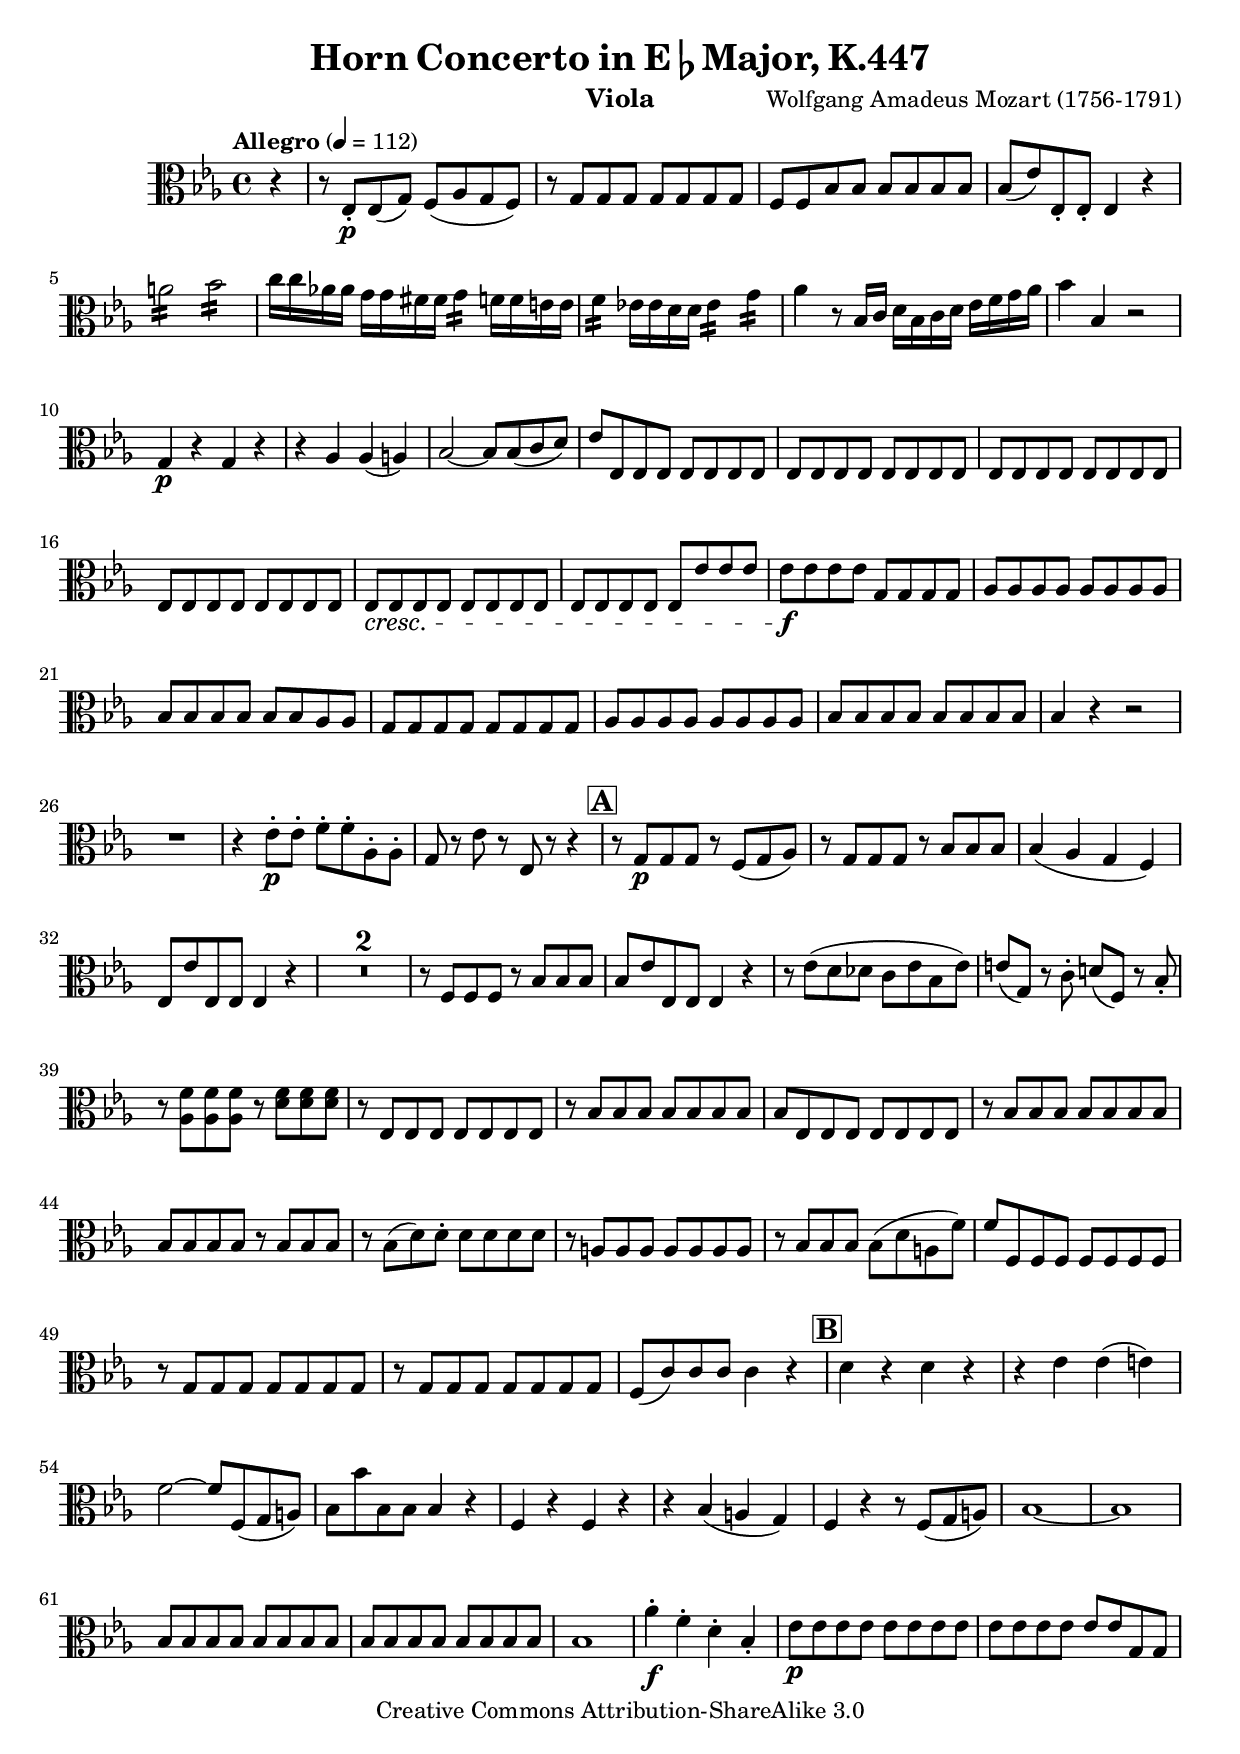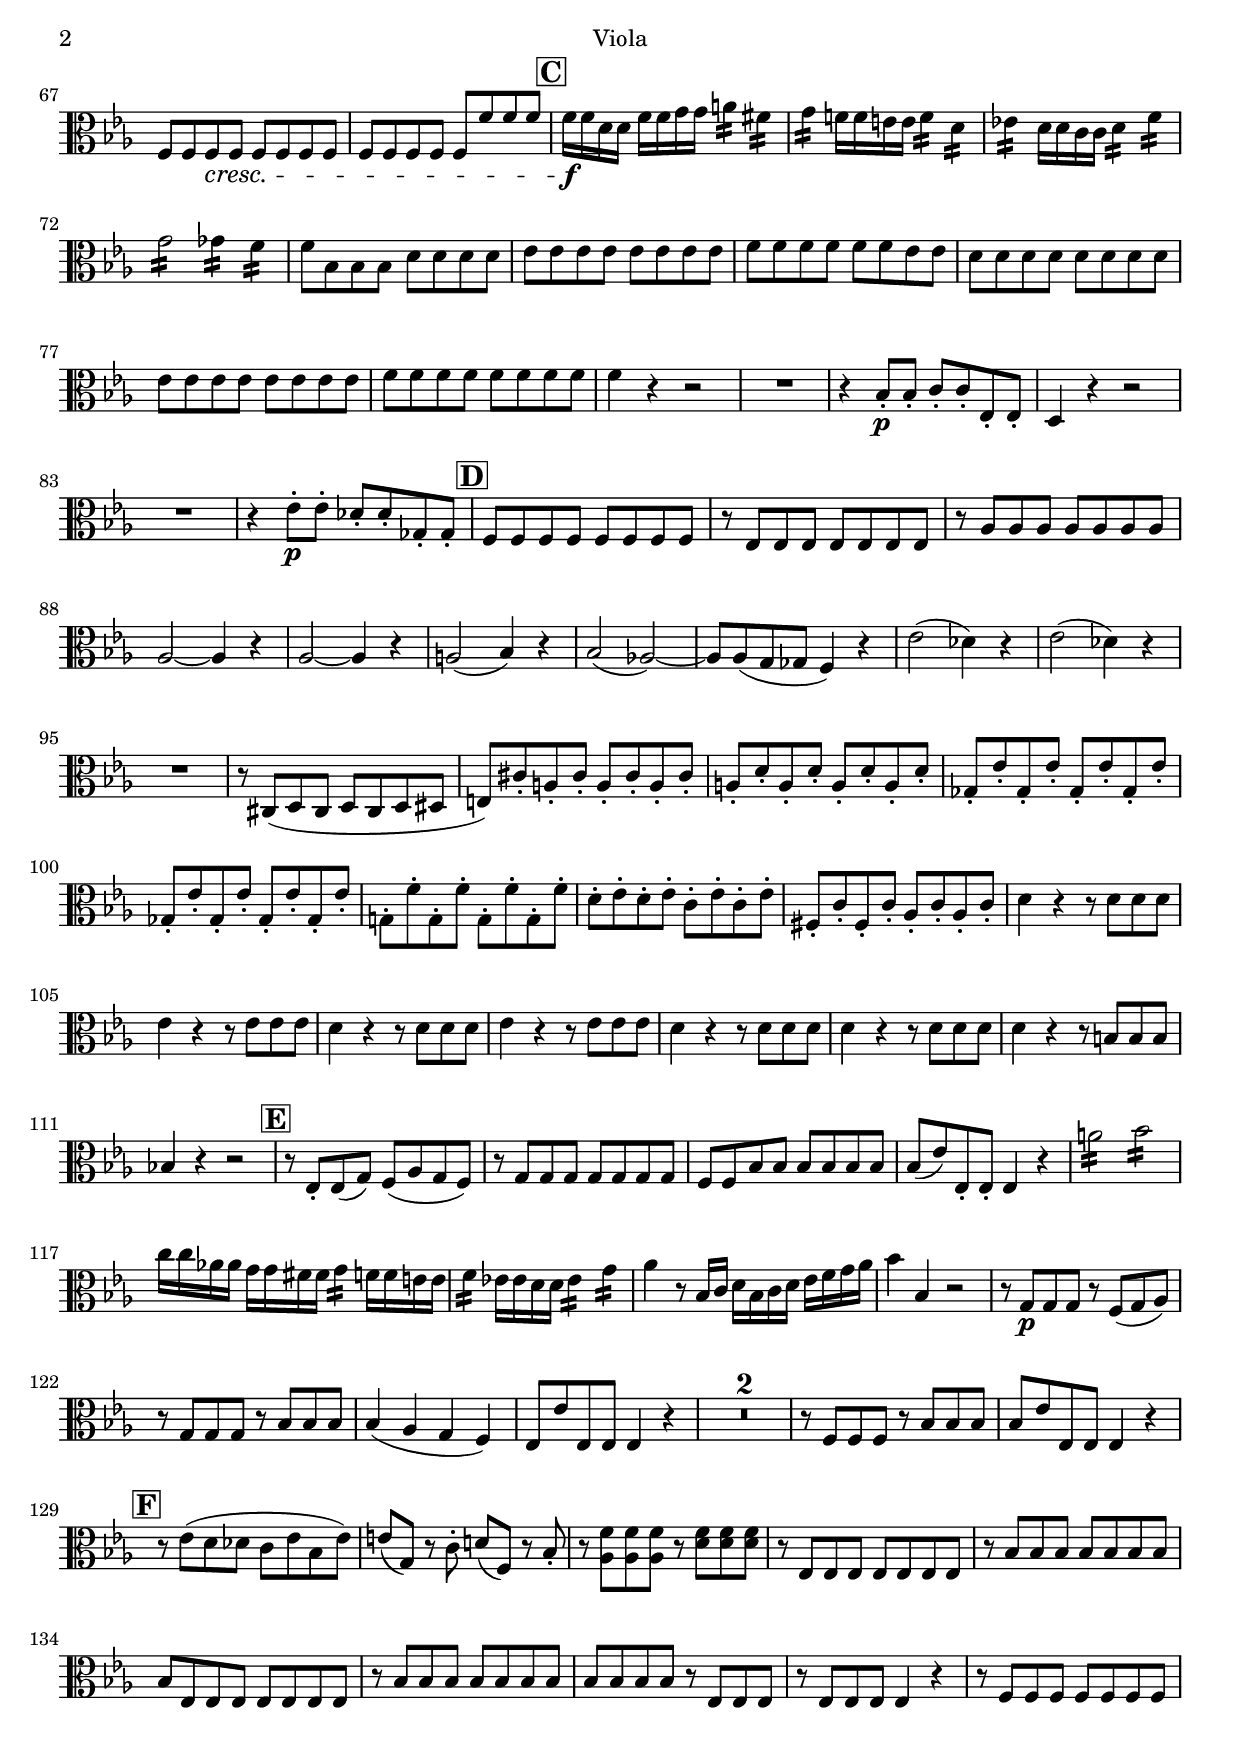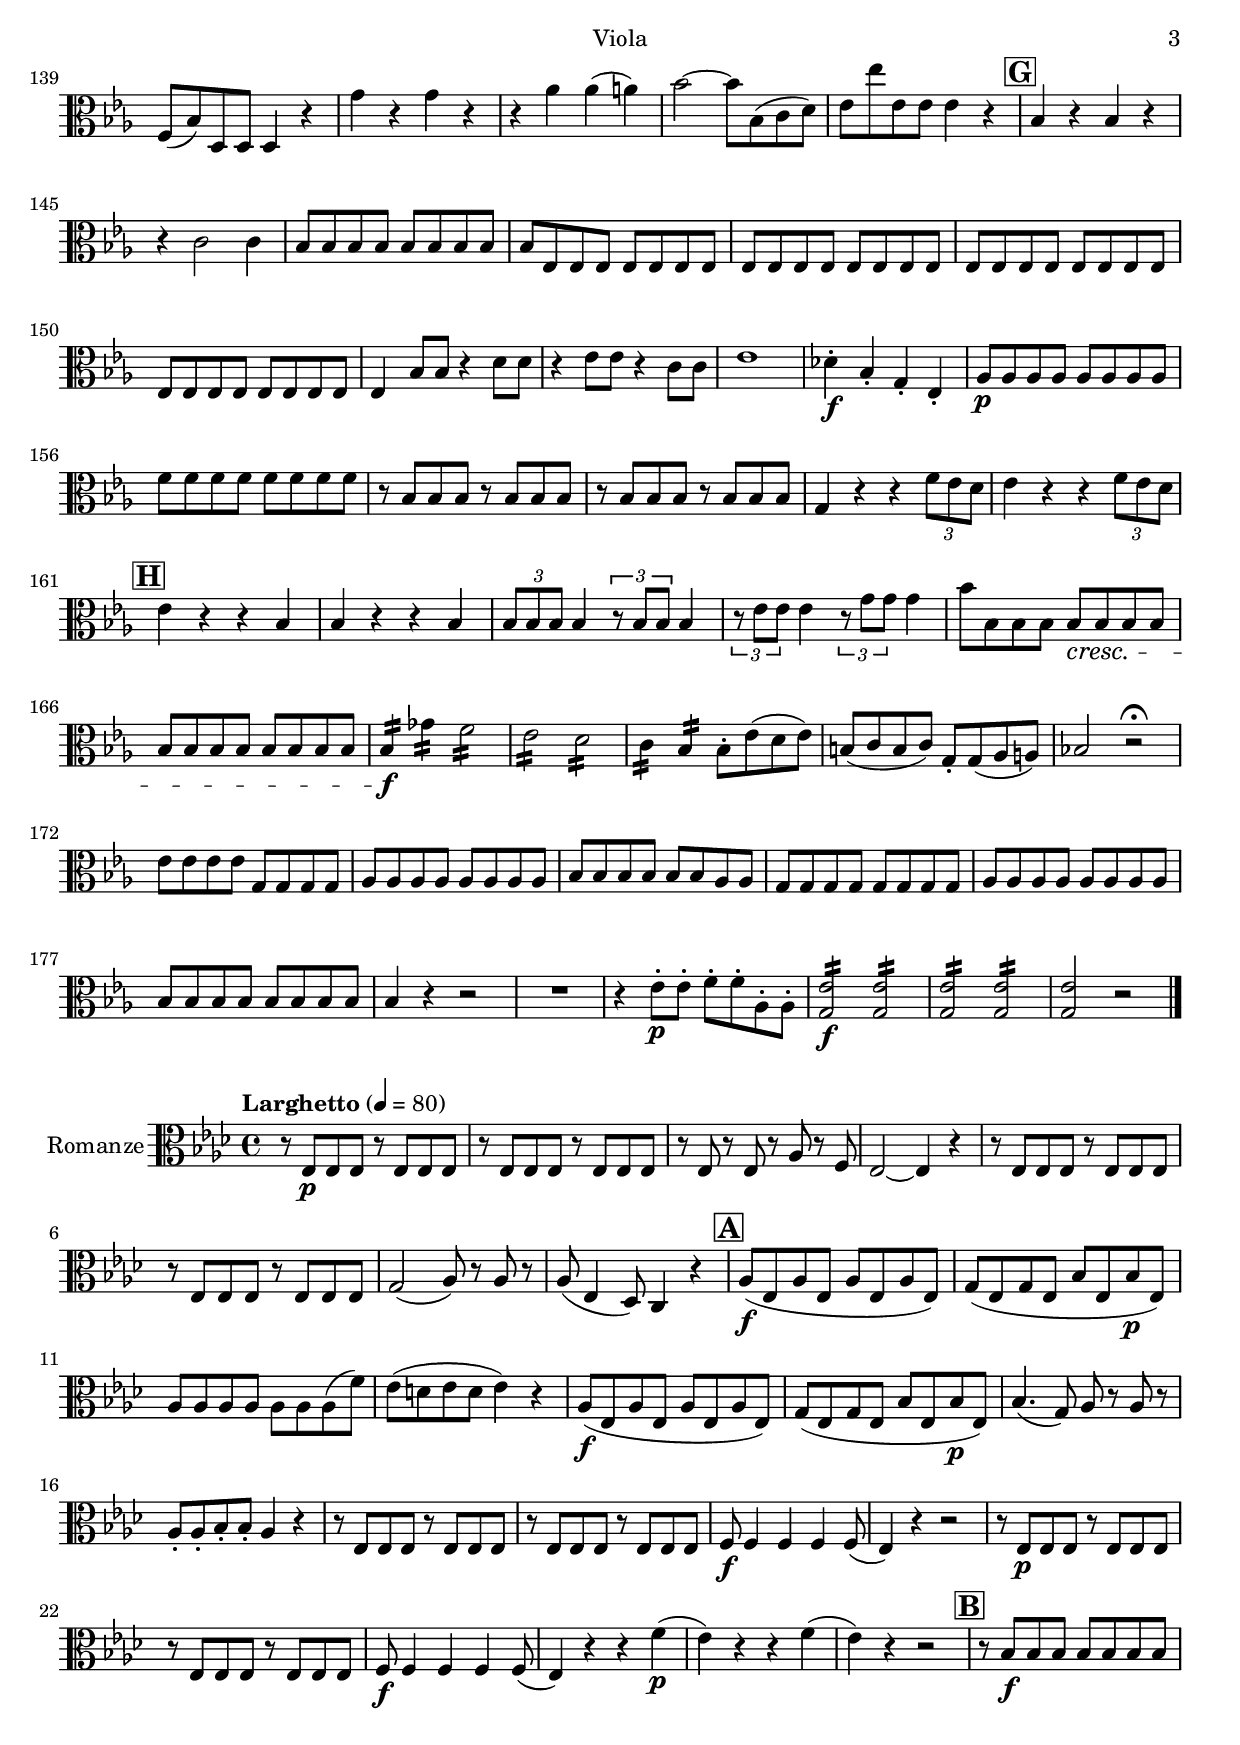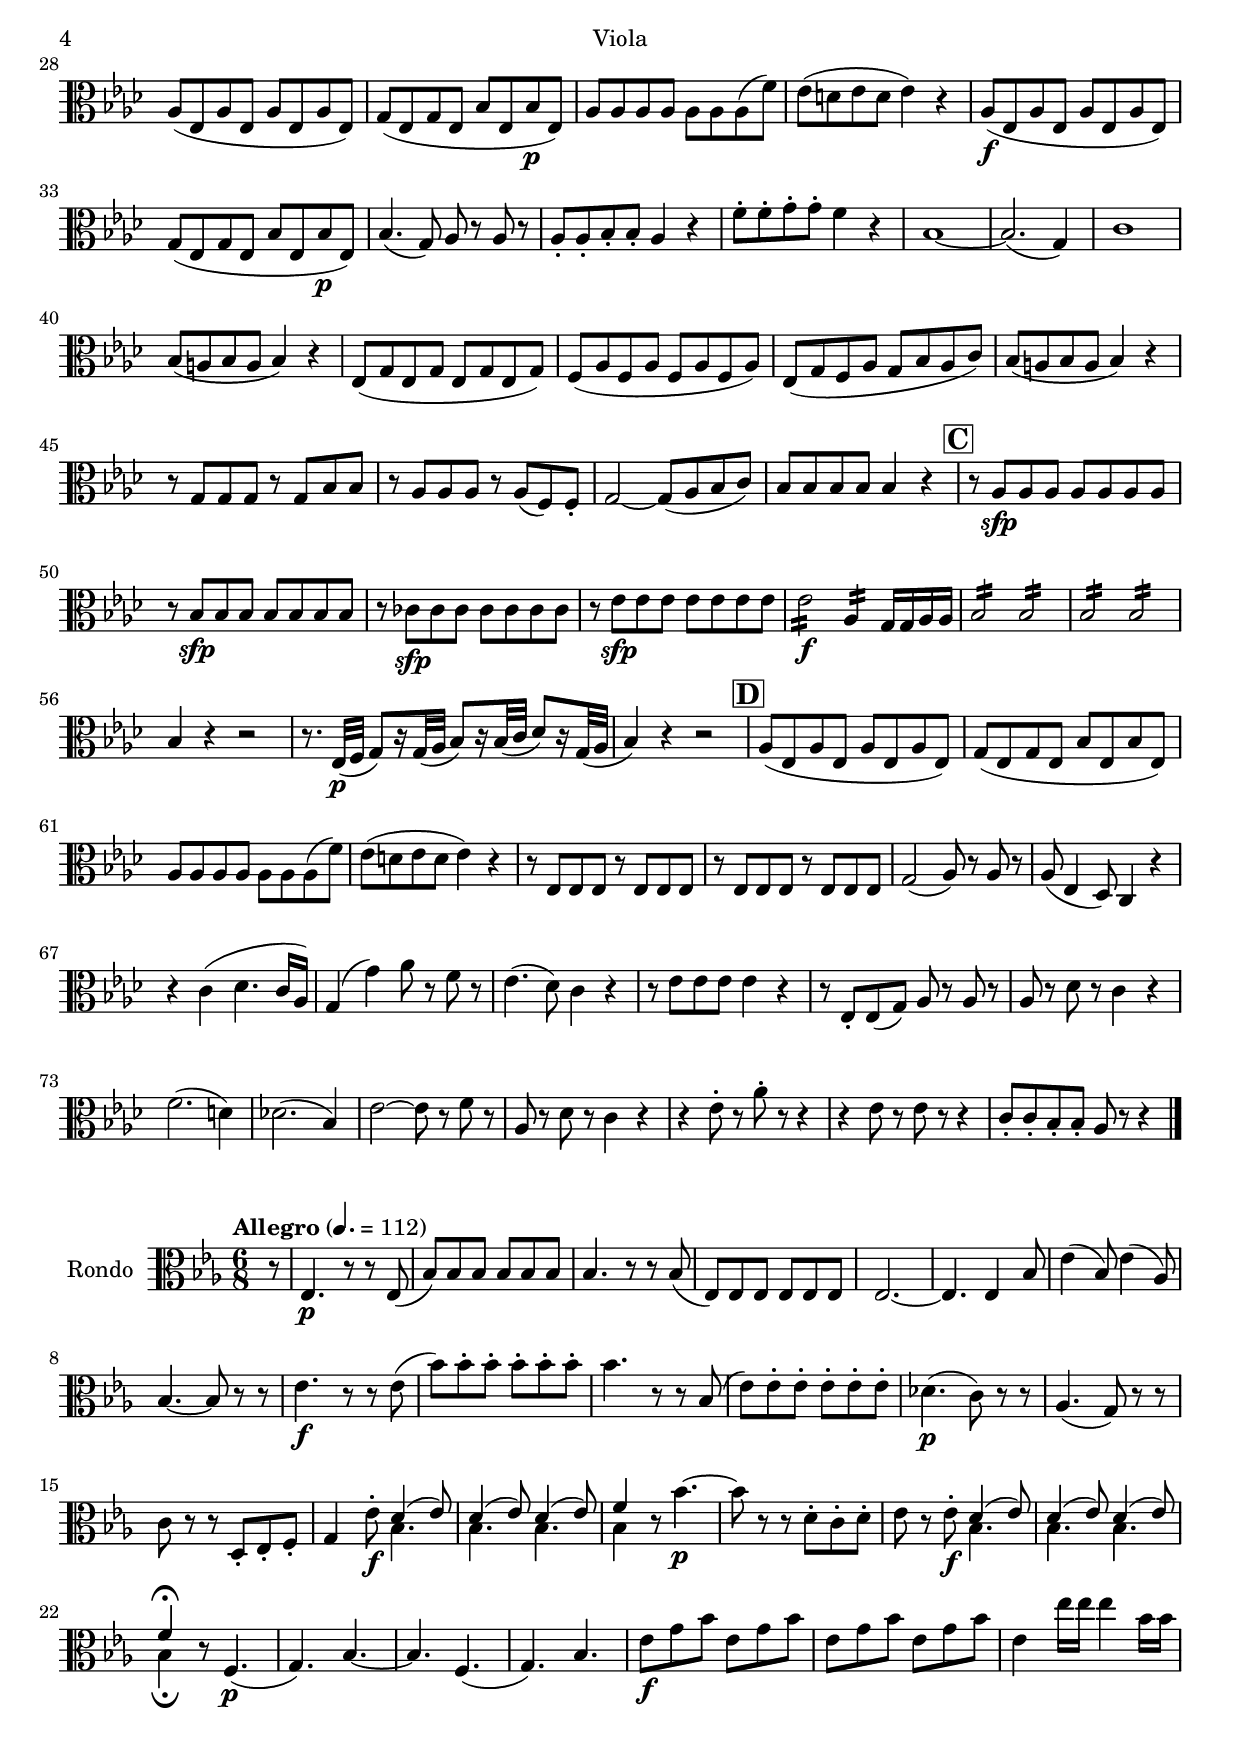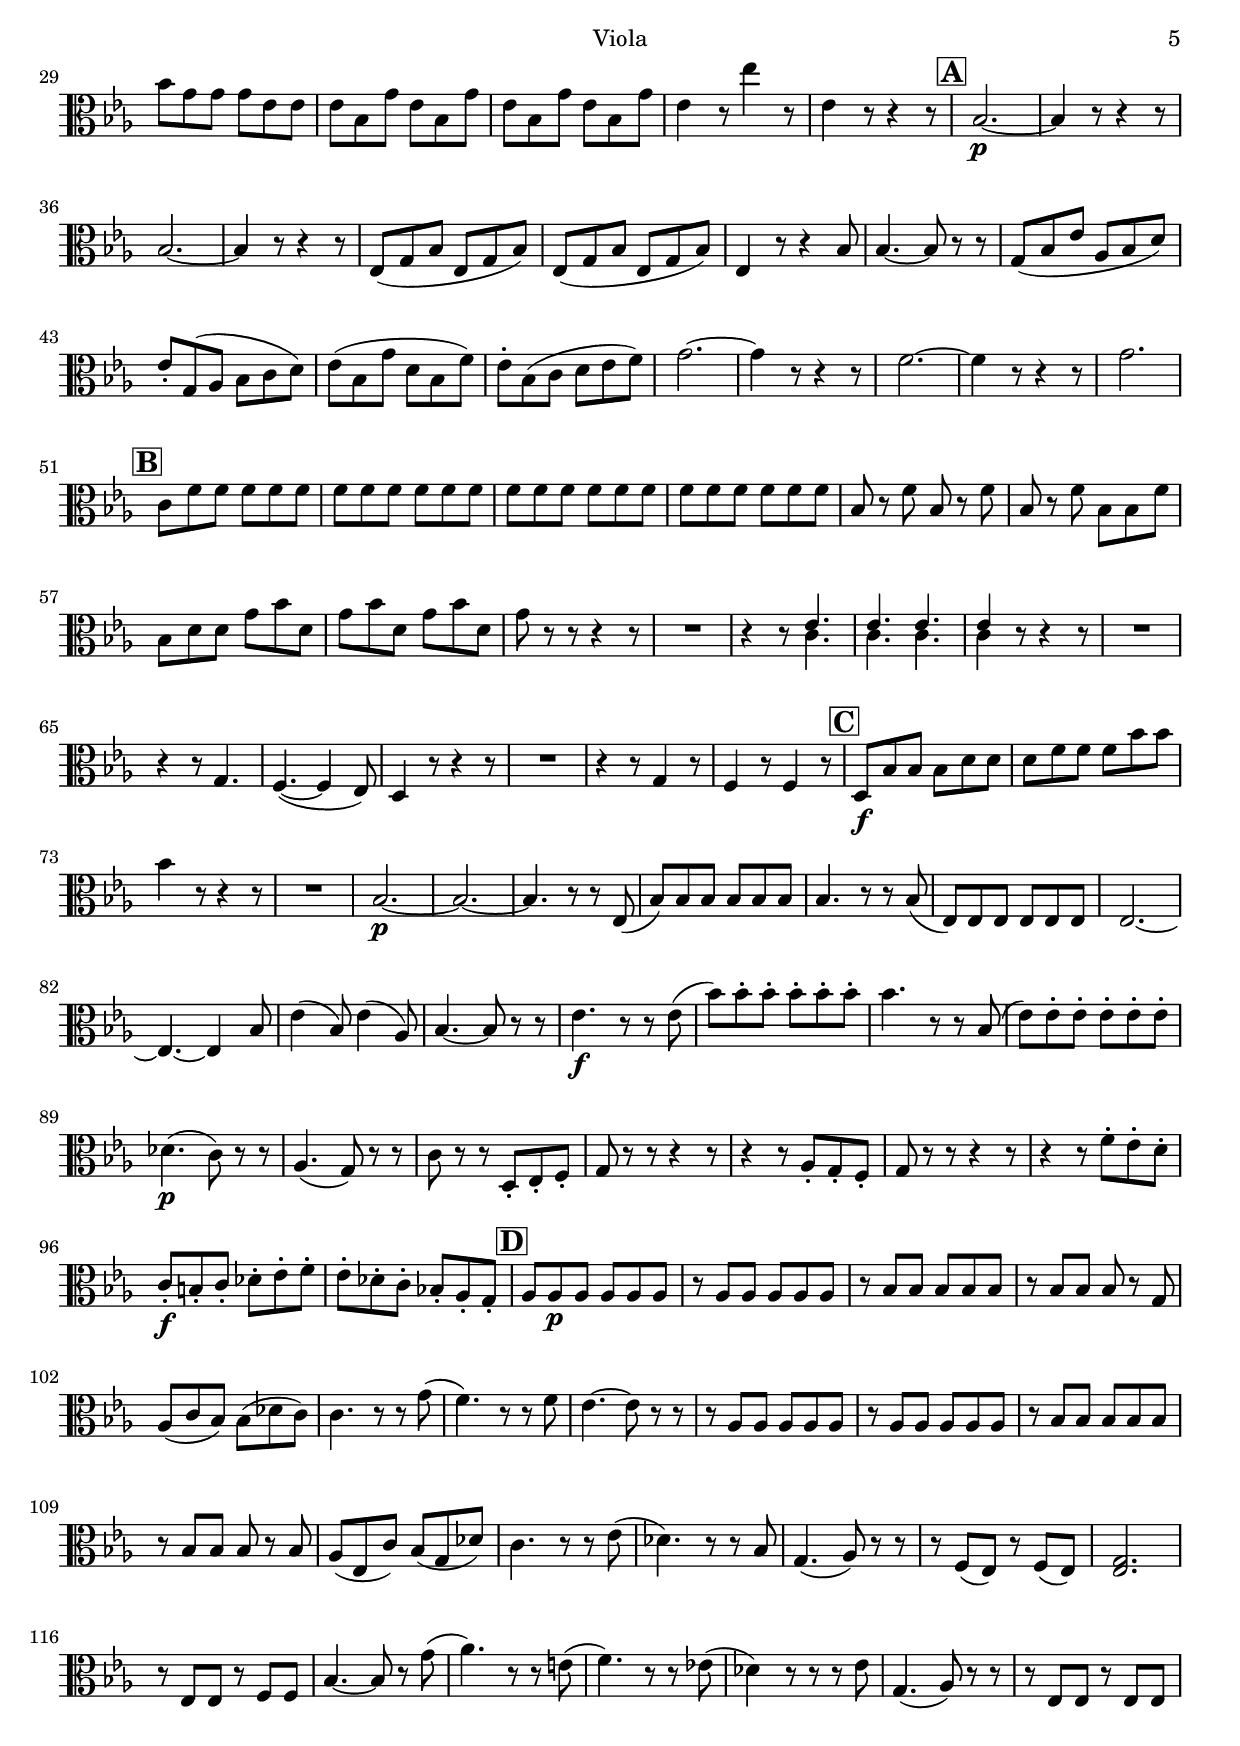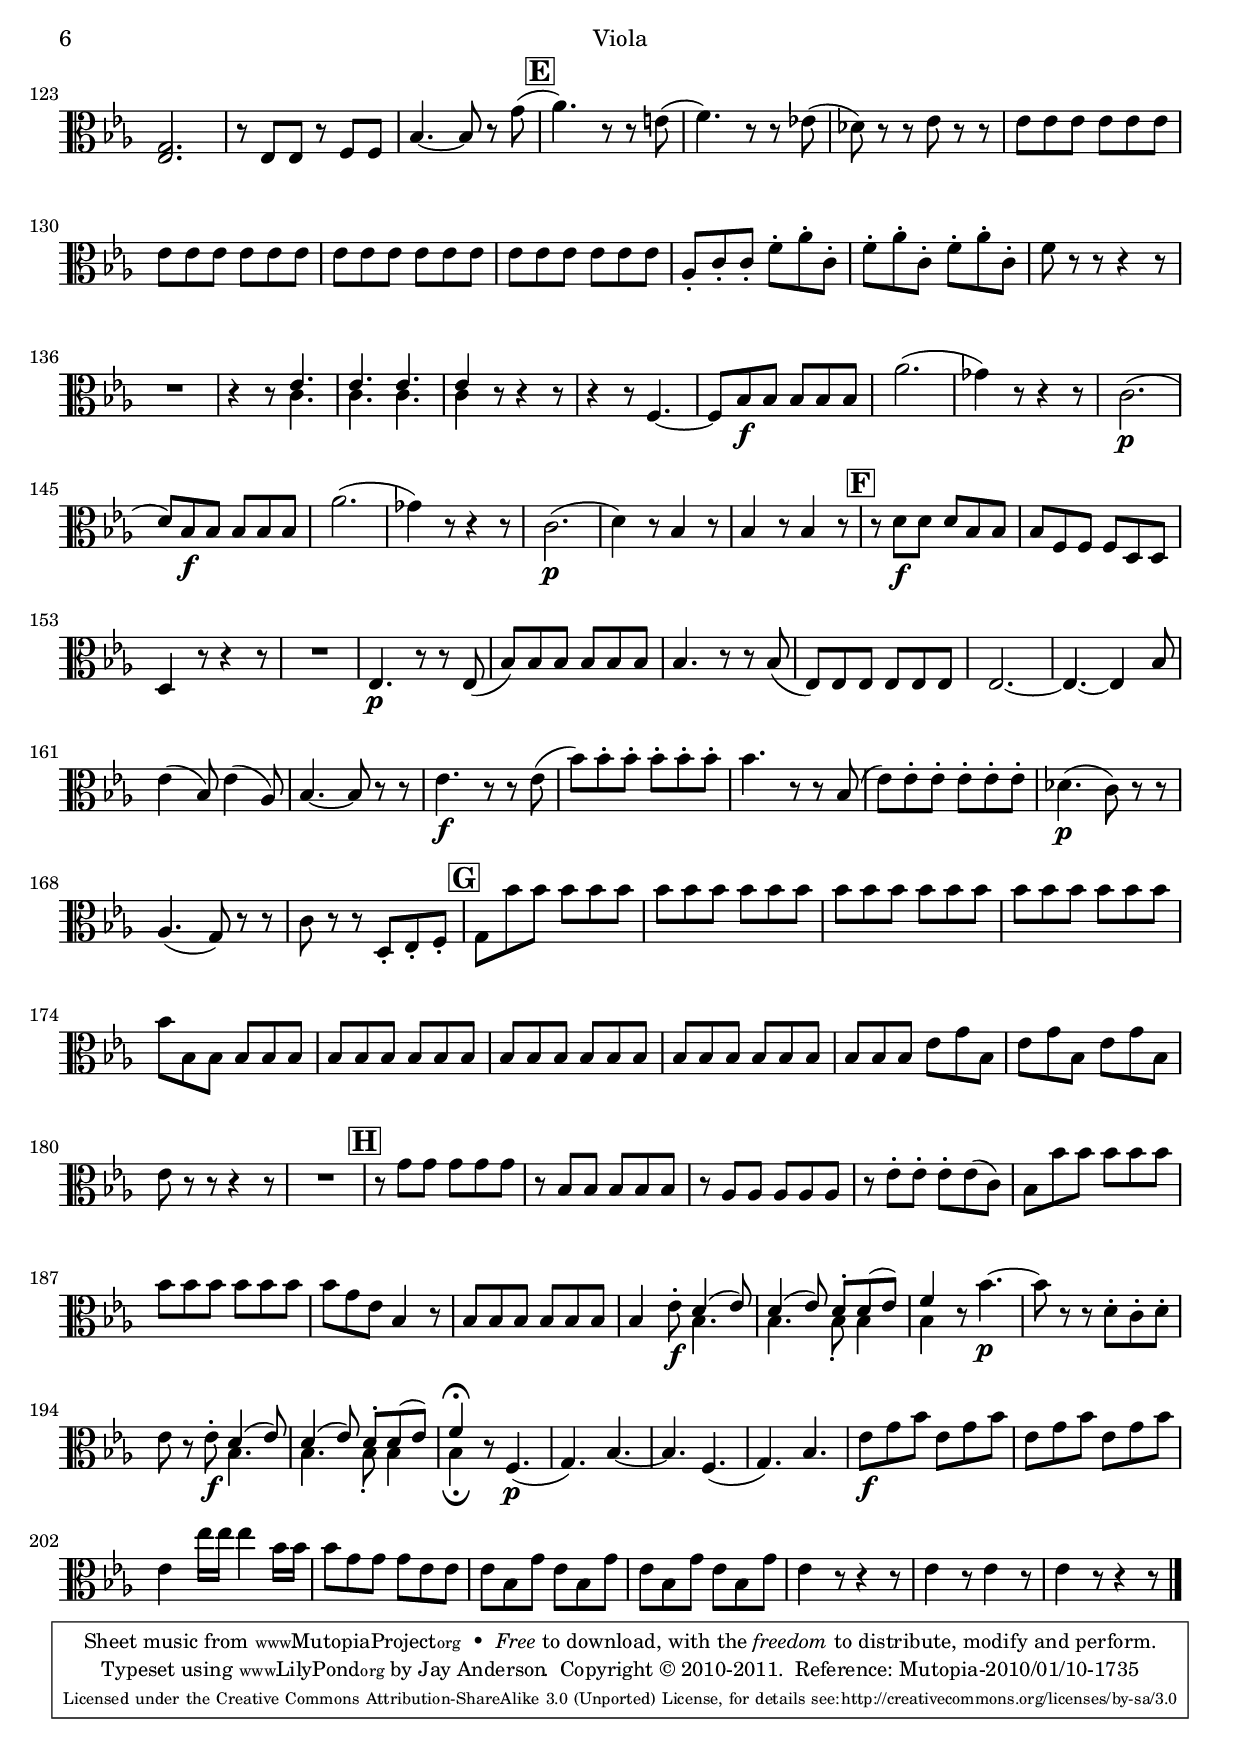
\version "2.13.50"

\include "defs.ily"
\version "2.13.50"

violaAllegro = \relative c
{
  \clef alto
  \key ees \major
  r4 |
  r8 ees-.\p ees( g) f( aes g f) |
  r g g g g g g g |
  f f bes bes bes bes bes bes |
  bes( ees) ees,-. ees-. ees4 r |
  \repeat tremolo 8 a'16 \repeat tremolo 8 bes |
  c c aes aes g g fis fis \repeat tremolo 4 g f f e e |
  \repeat tremolo 4 f ees ees d d \repeat tremolo 4 ees \repeat tremolo 4 g |
  aes4 r8 bes,16 c d bes c d ees f g aes |
  bes4 bes, r2 |
  g4\p r g r |
  r aes aes( a) |
  bes2~ bes8 bes( c d) |
  ees ees, ees ees ees ees ees ees |
  \repeat unfold 3 {ees ees ees ees ees ees ees ees |}
  ees\cresc ees ees ees ees ees ees ees |
  ees ees ees ees ees ees' ees ees |
  ees\f ees ees ees g, g g g |
  aes aes aes aes aes aes aes aes |
  bes bes bes bes bes bes aes aes |
  g g g g g g g g |
  aes aes aes aes aes aes aes aes |
  bes bes bes bes bes bes bes bes |
  bes4 r r2 |
  R1 |
  r4 ees8-.\p ees-. f-. f-. aes,-. aes-. |
  g r ees' r ees, r r4 |
  r8 g\p g g r f( g aes) |
  r g g g r bes bes bes |
  bes4( aes g f) |
  ees8 ees' ees, ees ees4 r |
  R1*2 |
  r8 f f f r bes bes bes |
  bes ees ees, ees ees4 r |
  r8 ees'( d des c ees bes ees) |
  e( g,) r c-. d( f,) r bes-. |
  r <aes f'> q q r <d f> q q |
  r ees, ees ees ees ees ees ees |
  r bes' bes bes bes bes bes bes |
  bes ees, ees ees ees ees ees ees |
  r bes' bes bes bes bes bes bes |
  bes bes bes bes r bes bes bes |
  r bes( d) d-. d d d d |
  r a a a a a a a |
  r bes bes bes bes( d a f') |
  f f, f f f f f f |
  r g g g g g g g |
  r g g g g g g g |
  f( c') c c c4 r |
  d4 r d r |
  r ees ees( e) |
  f2~ f8 f,( g a) |
  bes bes' bes, bes bes4 r |
  f4 r f r |
  r bes( a g) |
  f r r8 f( g a) |
  bes1~ |
  bes |
  bes8 bes bes bes bes bes bes bes |
  bes bes bes bes bes bes bes bes |
  bes1 |
  aes'4-.\f f-. d-. bes-. |
  ees8\p ees ees ees ees ees ees ees |
  ees ees ees ees ees ees g, g |
  f f f\cresc f f f f f |
  f f f f f f' f f |
  f16\f f d d f f g g \repeat tremolo 4 a \repeat tremolo 4 fis |
  \repeat tremolo 4 g f f e e \repeat tremolo 4 f \repeat tremolo 4 d |
  \repeat tremolo 4 ees d d c c \repeat tremolo 4 d \repeat tremolo 4 f |
  \repeat tremolo 8 g \repeat tremolo 4 ges \repeat tremolo 4 f |
  f8 bes, bes bes d d d d |
  ees ees ees ees ees ees ees ees |
  f f f f f f ees ees |
  d d d d d d d d |
  ees ees ees ees ees ees ees ees |
  f f f f f f f f |
  f4 r r2 |
  R1 |
  r4 bes,8-.\p bes-. c-. c-. ees,-. ees-. |
  d4 r r2 |
  R1 |
  r4 ees'8-.\p ees-. des-. des-. ges,-. ges-. |
  f f f f f f f f |
  r ees ees ees ees ees ees ees |
  r aes aes aes aes aes aes aes |
  aes2~ aes4 r |
  aes2~ aes4 r |
  a2( bes4) r |
  bes2( aes~) |
  aes8 aes( g ges f4) r |
  ees'2( des4) r |
  ees2( des4) r |
  R1 |
  r8 cis,( d cis d cis d dis |
  e) cis'-. \repeat unfold 3 {a-. cis-.} |
  \repeat unfold 4 {a-. d-.} |
  \repeat unfold 8 {ges,-. ees'-.} |
  \repeat unfold 4 {g,-. f'-.} |
  \repeat unfold 2 {d-. ees-.} \repeat unfold 2 {c-. ees-.} |
  \repeat unfold 2 {fis,-. c'-.} \repeat unfold 2 {aes-. c-.} |
  d4 r r8 d d d |
  ees4 r r8 ees ees ees |
  d4 r r8 d d d |
  ees4 r r8 ees ees ees |
  d4 r r8 d d d |
  d4 r r8 d d d |
  d4 r r8 b b b |
  bes4 r r2 |
  r8 ees,8-. ees( g) f( aes g f) |
  r g g g g g g g |
  f f bes bes bes bes bes bes |
  bes( ees) ees,-. ees-. ees4 r |
  \repeat tremolo 8 a'16 \repeat tremolo 8 bes |
  c c aes aes g g fis fis \repeat tremolo 4 g f f e e |
  \repeat tremolo 4 f ees ees d d \repeat tremolo 4 ees \repeat tremolo 4 g |
  aes4 r8 bes,16 c d bes c d ees f g aes |
  bes4 bes, r2 |
  r8 g\p g g r f( g aes) |
  r g g g r bes bes bes |
  bes4( aes g f) |
  ees8 ees' ees, ees ees4 r |
  R1*2 |
  r8 f f f r bes bes bes |
  bes ees ees, ees ees4 r |
  r8 ees'( d des c ees bes ees) |
  e( g,) r c-. d( f,) r bes-. |
  r <aes f'> q q r <d f> q q |
  r ees, ees ees ees ees ees ees |
  r bes' bes bes bes bes bes bes |
  bes ees, ees ees ees ees ees ees |
  r bes' bes bes bes bes bes bes |
  bes bes bes bes r ees, ees ees |
  r ees ees ees ees4 r |
  r8 f f f f f f f |
  f( bes) d, d d4 r |
  g' r g r |
  r aes aes( a) |
  bes2~ bes8 bes,( c d) |
  ees ees' ees, ees ees4 r |
  bes r bes r |
  r c2 c4 |
  bes8 bes bes bes bes bes bes bes |
  bes ees, ees ees ees ees ees ees |
  \repeat unfold 3 {ees ees ees ees ees ees ees ees |}
  ees4 bes'8 bes r4 d8 d |
  r4 ees8 ees r4 c8 c |
  ees1 |
  des4-.\f bes-. g-. ees-. |
  aes8\p aes aes aes aes aes aes aes |
  f' f f f f f f f |
  \repeat unfold 4 {r bes, bes bes} |
  g4 r r \times 2/3 {f'8 ees d} |
  ees4 r r \times 2/3 {f8 ees d} |
  ees4 r r bes |
  bes r r bes |
  \times 2/3 {bes8 bes bes} bes4 \times 2/3 {r8 bes bes} bes4 |
  \times 2/3 {r8 ees ees} ees4 \times 2/3 {r8 g g} g4 |
  bes8 bes, bes bes bes\cresc bes bes bes |
  bes bes bes bes bes bes bes bes |
  s1*0\f \repeat tremolo 4 bes16 \repeat tremolo 4 ges' \repeat tremolo 8 f |
  \repeat tremolo 8 ees \repeat tremolo 8 d |
  \repeat tremolo 4 c \repeat tremolo 4 bes bes8-. ees( d ees) |
  b( c b c) g-. g( aes a) |
  bes2 r\fermata |
  ees8 ees ees ees g, g g g |
  aes aes aes aes aes aes aes aes |
  bes bes bes bes bes bes aes aes |
  g g g g g g g g |
  aes aes aes aes aes aes aes aes |
  bes bes bes bes bes bes bes bes |
  bes4 r r2 |
  R1 |
  r4 ees8-.\p ees-. f-. f-. aes,-. aes-. |
  s1*0\f \repeat unfold 4 {\repeat tremolo 8 <g ees'>16} |
  <g ees'>2 r |
}

violaRomanze = \relative c
{
  \clef alto
  \key aes \major
  r8 ees\p ees ees \repeat unfold 3 {r ees ees ees} |
  r ees r ees r aes r f |
  ees2~ ees4 r |
  \repeat unfold 4 {r8 ees ees ees} |
  g2( aes8) r aes r |
  aes( ees4 des8) c4 r |
  aes'8(\f ees aes ees aes ees aes ees) |
  g( ees g ees bes' ees, bes'\p ees,) |
  aes aes aes aes aes aes aes( f') |
  ees( d ees d ees4) r |
  aes,8(\f ees aes ees aes ees aes ees) |
  g( ees g ees bes' ees, bes'\p ees,) |
  bes'4.( g8) aes r aes r |
  aes-. aes-. bes-. bes-. aes4 r |
  \repeat unfold 4 {r8 ees ees ees} |
  f8\f f4 f f f8( |
  ees4) r r2 |
  r8 ees\p ees ees \repeat unfold 3 {r ees ees ees} |
  f8\f f4 f f f8( |
  ees4) r r f'(\p |
  ees) r r f( |
  ees) r r2 |
  r8 bes\f bes bes bes bes bes bes |
  aes( ees aes ees aes ees aes ees) |
  g( ees g ees bes' ees, bes'\p ees,) |
  aes aes aes aes aes aes aes( f') |
  ees( d ees d ees4) r |
  aes,8(\f ees aes ees aes ees aes ees) |
  g( ees g ees bes' ees, bes'\p ees,) |
  bes'4.( g8) aes r aes r |
  aes-. aes-. bes-. bes-. aes4 r |
  f'8-. f-. g-. g-. f4 r |
  bes,1~ |
  bes2.( g4) |
  c1 |
  bes8( a bes a bes4) r |
  ees,8( g ees g ees g ees g) |
  f( aes f aes f aes f aes) |
  ees( g f aes g bes aes c) |
  bes( a bes a bes4) r |
  r8 g g g r g bes bes |
  r aes aes aes r aes( f) f-. |
  g2~ g8( aes bes c) |
  bes bes bes bes bes4 r |
  r8 aes\sfp aes aes aes aes aes aes |
  r bes\sfp bes bes bes bes bes bes |
  r ces\sfp ces ces ces ces ces ces |
  r ees\sfp ees ees ees ees ees ees |
  s1*0\f \repeat tremolo 8 ees16 \repeat tremolo 4 aes, g g aes aes |
  \repeat unfold 4 {\repeat tremolo 8 bes} |
  bes4 r r2 |
  r8. ees,32(\p f g8[) r16 g32( aes] bes8[) r16 bes32( c] des8[) r16 g,32( aes] |
  bes4) r r2 |
  aes8( ees aes ees aes ees aes ees) |
  g( ees g ees bes' ees, bes' ees,) |
  aes aes aes aes aes aes aes( f') |
  ees( d ees d ees4) r |
  \repeat unfold 4 {r8 ees, ees ees} |
  g2( aes8) r aes r |
  aes( ees4 des8) c4 r |
  r c'( des4. c16 aes) |
  g4( g') aes8 r f r |
  ees4.( des8) c4 r |
  r8 ees ees ees ees4 r |
  r8 ees,-. ees( g) aes r aes r |
  aes r des r c4 r |
  f2.( d4) |
  des2.( bes4) |
  ees2~ ees8 r f r |
  aes, r des r c4 r |
  r ees8-. r aes-. r r4 |
  r4 ees8 r ees r r4 |
  c8-. c-. bes-. bes-. aes r r4 |
}

violaRondo = \relative c
{
  \clef alto
  \key ees \major
  r8 |
  ees4.\p r8 r ees( |
  bes') bes bes bes bes bes |
  bes4. r8 r bes( |
  ees,) ees ees ees ees ees |
  ees2.~ |
  ees4. ees4 bes'8 |
  ees4( bes8) ees4( aes,8) |
  bes4.~ bes8 r r |
  ees4.\f r8 r ees( |
  bes') bes-. bes-. bes-. bes-. bes-. |
  bes4. r8 r bes,( |
  ees) ees-. ees-. ees-. ees-. ees-. |
  des4.(\p c8) r r |
  aes4.( g8) r r |
  c r r d,-. ees-. f-. |
  g4 ees'8-.\f \repeat unfold 3 << {d4( ees8)} \\ bes4. >> |
  << f'4 \\ bes,4 >> r8 bes'4.~\p |
  bes8 r r d,-. c-. d-. |
  ees r ees-.\f \repeat unfold 3 << {d4( ees8)} \\ bes4. >> |
  << f'4\fermata \\ bes,4\fermata >> r8 f4.(\p |
  g) bes~ |
  bes f( |
  g) bes |
  s1*0\f \repeat unfold 4 {ees8 g bes} |
  ees,4 ees'16 ees ees4 bes16 bes |
  bes8 g g g ees ees |
  \repeat unfold 4 {ees bes g'} |
  ees4 r8 ees'4 r8 |
  ees,4 r8 r4 r8 |
  bes2.~\p |
  bes4 r8 r4 r8 |
  bes2.~ |
  bes4 r8 r4 r8 |
  \repeat unfold 2 {ees,8( g bes ees, g bes) |}
  ees,4 r8 r 4 bes'8 |
  bes4.~ bes8 r r |
  g8( bes ees aes, bes d) |
  ees-. g,( aes bes c d) |
  ees( bes g' d bes f') |
  ees-. bes( c d ees f) |
  g2.~ |
  g4 r8 r4 r8 |
  f2.~ |
  f4 r8 r4 r8 |
  g2. |
  c,8 f f \repeat unfold 7 {f f f} |
  \repeat unfold 3 {bes, r f'} bes, bes f' |
  bes, d d \repeat unfold 3 {g bes d,} |
  g r r r4 r8 |
  R2. |
  r4 r8 \repeat unfold 3 << ees4. \\ c4. >> |
  << ees4 \\ c4 >> r8 r4 r8 |
  R2. |
  r4 r8 g4. |
  f~( f4 ees8) |
  d4 r8 r4 r8 |
  R2. |
  r4 r8 g4 r8 |
  f4 r8 f4 r8 |
  d8\f bes' bes bes d d |
  d f f f bes bes |
  bes4 r8 r4 r8 |
  R2. |
  bes,2.~\p |
  bes~ |
  bes4. r8 r ees,( |
  bes') bes bes bes bes bes |
  bes4. r8 r bes( |
  ees,) ees ees ees ees ees |
  ees2.~ |
  ees4.~ ees4 bes'8 |
  ees4( bes8) ees4( aes,8) |
  bes4.~ bes8 r r |
  ees4.\f r8 r ees( |
  bes') bes-. bes-. bes-. bes-. bes-. |
  bes4. r8 r bes,( |
  ees) ees-. ees-. ees-. ees-. ees-. |
  des4.(\p c8) r r |
  aes4.( g8) r r |
  c r r d,-. ees-. f-. |
  g r r r4 r8 |
  r4 r8 aes-. g-. f-. |
  g r r r4 r8 |
  r4 r8 f'-. ees-. d-. |
  c-.\f b-. c-. des-. ees-. f-. |
  ees-. des-. c-. bes-. aes-. g-. |
  aes aes\p aes aes aes aes |
  r aes aes aes aes aes |
  r bes bes bes bes bes |
  r bes bes bes r g |
  aes( c bes) bes( des c) |
  c4. r8 r g'( |
  f4.) r8 r f |
  ees4.~ ees8 r r |
  r8 aes, aes aes aes aes |
  r aes aes aes aes aes |
  r bes bes bes bes bes |
  r bes bes bes r bes |
  aes( ees c') bes( g des') |
  c4. r8 r ees( |
  des4.) r8 r bes |
  g4.( aes8) r r |
  r f( ees) r f( ees) |
  <ees g>2. |
  r8 ees ees r f f |
  bes4.~ bes8 r g'( |
  aes4.) r8 r e( |
  f4.) r8 r ees( |
  des4) r8 r r ees |
  g,4.( aes8) r r |
  r ees ees r ees ees |
  <ees g>2. | %2 voices in source
  r8 ees ees r f f |
  bes4.~ bes8 r g'( |
  aes4.) r8 r e( |
  f4.) r8 r ees( |
  des) r r ees r r |
  \repeat unfold 8 {ees ees ees} |
  aes,-. c-. c-. \repeat unfold 3 {f-. aes-. c,-.} |
  f8 r r r4 r8 |
  R2. |
  r4 r8 \repeat unfold 3 << ees4. \\ c4. >> |
  << ees4 \\ c4 >> r8 r4 r8 |
  r4 r8 f,4.~ |
  f8 bes\f bes bes bes bes |
  aes'2.( |
  ges4) r8 r4 r8 |
  c,2.(\p |
  d8) bes\f bes bes bes bes |
  aes'2.( |
  ges4) r8 r4 r8 |
  c,2.(\p |
  d4) r8 bes4 r8 |
  bes4 r8 bes4 r8 |
  r8 d\f d d bes bes |
  bes f f f d d |
  d4 r8 r4 r8 |
  R2. |
  ees4.\p r8 r ees( |
  bes') bes bes bes bes bes |
  bes4. r8 r bes( |
  ees,) ees ees ees ees ees |
  ees2.~ |
  ees4.~ ees4 bes'8 |
  ees4( bes8) ees4( aes,8) |
  bes4.~ bes8 r r |
  ees4.\f r8 r ees( |
  bes') bes-. bes-. bes-. bes-. bes-. |
  bes4. r8 r bes,( |
  ees) ees-. ees-. ees-. ees-. ees-. |
  des4.(\p c8) r r |
  aes4.( g8) r r |
  c r r d,-. ees-. f-. |
  g bes' bes \repeat unfold 7 {bes bes bes} |
  bes bes, bes \repeat unfold 7 {bes bes bes} |
  bes bes bes \repeat unfold 3 {ees g bes,} |
  ees r r r4 r8 |
  R2. |
  r8 g g g g g |
  r bes, bes bes bes bes |
  r aes aes aes aes aes |
  r8 ees'-. ees-. ees-. ees( c) |
  bes bes' bes \repeat unfold 3 {bes bes bes} |
  bes g ees bes4 r8 |
  bes8 bes bes bes bes bes |
  bes4 ees8-.\f
  <<
    {d4( ees8) | d4( ees8) d-. d( ees) | f4}
    \\
    {bes,4. | bes bes8-. bes4 | bes4}
  >>
  r8 bes'4.~\p |
  bes8 r r d,-. c-. d-. |
  ees r ees-.\f
  <<
    {d4( ees8) | d4( ees8) d-. d( ees) | f4\fermata}
    \\
    {bes,4. | bes bes8-. bes4 | bes4\fermata}
  >>
  r8 f4.(\p |
  g) bes~ |
  bes f( |
  g) bes |
  s1*0\f \repeat unfold 4 {ees8 g bes} |
  ees,4 ees'16 ees ees4 bes16 bes |
  bes8 g g g ees ees |
  \repeat unfold 4 {ees bes g'} |
  ees4 r8 r4 r8 |
  ees4 r8 ees4 r8 |
  ees4 r8 r4 r8 |
}


instrument = \markup {Viola}
\include "header.ily"

allegro = \violaAllegro
romanze = \violaRomanze
rondo = \violaRondo
\version "2.13.50"

\score
{
  \new Staff
  {
    << \allegro \outlineAllegro >>
  }
}

\score
{
  \new Staff
  {
    \set Staff.instrumentName = "Romanze"
    << \romanze \outlineRomanze >>
  }
}

\score
{
  \new Staff
  {
    \set Staff.instrumentName = "Rondo"
    << \rondo \outlineRondo >>
  }
}

